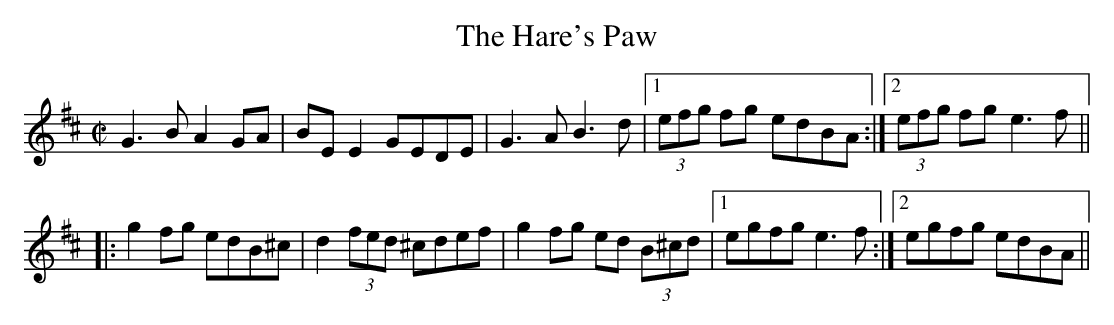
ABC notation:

X:1
T:Hare's Paw, The
M:C|
K:Edor
G3B A2GA|BEE2 GEDE|G3A B3d|1 (3efg fg edBA:|2 (3efg fg e3f||
|:g2fg edB^c|d2 (3fed ^cdef|g2fg ed (3B^cd|1 egfg e3f:|2 egfg edBA||
